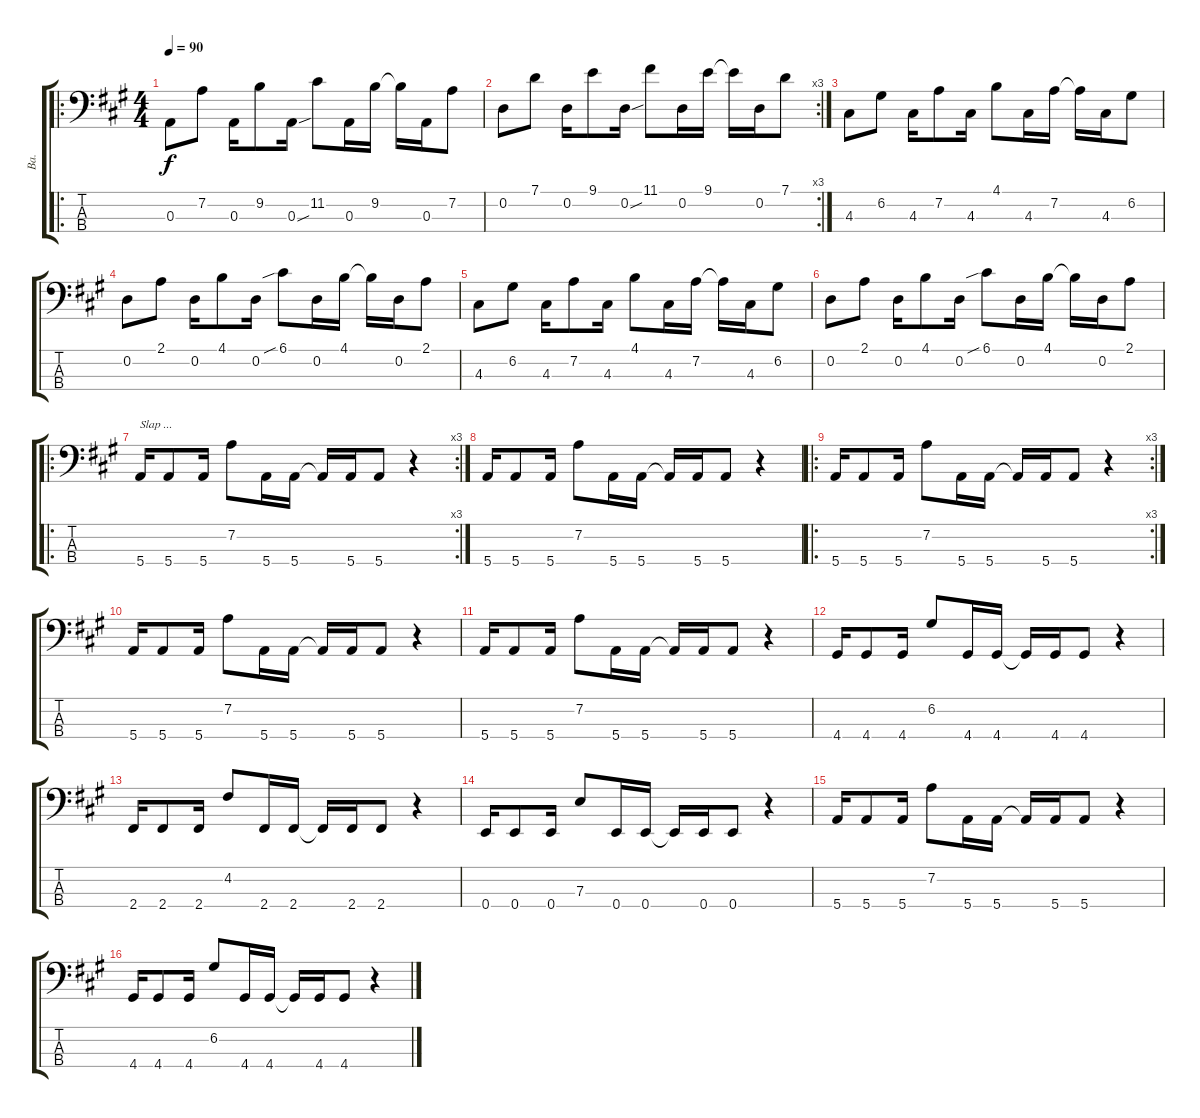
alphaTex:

\track ("Ba." "Ba.") {instrument electricbassfinger}
\staff {score tabs}
\tuning (G2 D2 A1 E1) {hide}
\ro
\ts (4 4)
\tempo 90
\clef f4
\ks a
0.3.8{dy f} 7.2.8 0.3.16 9.2.8 0.3{sou}.16 11.2.8 0.3.16 9.2.16 9.2{t}.16 0.3.16 7.2.8 |
\rc 3
0.2.8 7.1.8 0.2.16 9.1.8 0.2{sou}.16 11.1.8 0.2.16 9.1.16 9.1{t}.16 0.2.16 7.1.8 |
4.3.8 6.2.8 4.3.16 7.2.8 4.3.16 4.1.8 4.3.16 7.2.16 7.2{t}.16 4.3.16 6.2.8 |
0.2.8 2.1.8 0.2.16 4.1.8 0.2.16 6.1{sib}.8 0.2.16 4.1.16 4.1{t}.16 0.2.16 2.1.8 |
4.3.8 6.2.8 4.3.16 7.2.8 4.3.16 4.1.8 4.3.16 7.2.16 7.2{t}.16 4.3.16 6.2.8 |
0.2.8 2.1.8 0.2.16 4.1.8 0.2.16 6.1{sib}.8 0.2.16 4.1.16 4.1{t}.16 0.2.16 2.1.8 |
\ro
\rc 3
5.4.16{txt "Slap ..." volume 16 instrument slapbass1} 5.4.8 5.4.16 7.2.8 5.4.16 5.4.16 5.4{t}.16 5.4.16 5.4.8 r.4 |
5.4.16 5.4.8 5.4.16 7.2.8 5.4.16 5.4.16 5.4{t}.16 5.4.16 5.4.8 r.4 |
\ro
\rc 3
5.4.16 5.4.8 5.4.16 7.2.8 5.4.16 5.4.16 5.4{t}.16 5.4.16 5.4.8 r.4 |
5.4.16 5.4.8 5.4.16 7.2.8 5.4.16 5.4.16 5.4{t}.16 5.4.16 5.4.8 r.4 |
5.4.16 5.4.8 5.4.16 7.2.8 5.4.16 5.4.16 5.4{t}.16 5.4.16 5.4.8 r.4 |
4.4.16 4.4.8 4.4.16 6.2.8 4.4.16 4.4.16 4.4{t}.16 4.4.16 4.4.8 r.4 |
2.4.16 2.4.8 2.4.16 4.2.8 2.4.16 2.4.16 2.4{t}.16 2.4.16 2.4.8 r.4 |
0.4.16 0.4.8 0.4.16 7.3.8 0.4.16 0.4.16 0.4{t}.16 0.4.16 0.4.8 r.4 |
5.4.16 5.4.8 5.4.16 7.2.8 5.4.16 5.4.16 5.4{t}.16 5.4.16 5.4.8 r.4 |
4.4.16 4.4.8 4.4.16 6.2.8 4.4.16 4.4.16 4.4{t}.16 4.4.16 4.4.8 r.4
